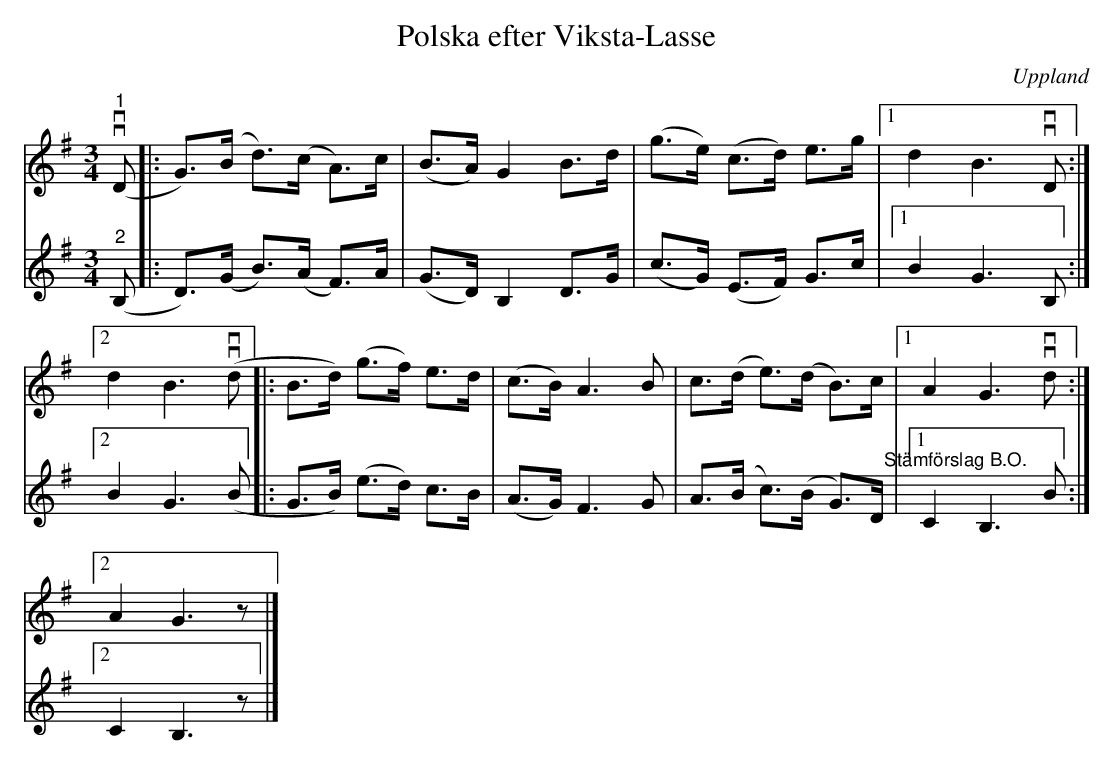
X:1
T:Polska efter Viksta-Lasse
O:Uppland
L:1/8
M:3/4
K:G
V:1
"^1"vv (D |: G>)(B d>)(c A>)c | (B>A) G2 B>d | (g>e) (c>d) e>g |1 d2 B3vv D :|2
d2 B3vv (d |: B>d) (g>f) e>d | (c>B) A3 B | c>(d e>)(d B>)c |1 A2 G3vv d :|2
A2 G3 z |]
V:2
"^2" (B, |: D>)(G B>)(A F>)A | (G>D) B,2 D>G | (c>G) (E>F) G>c |1 B2 G3 B, :|2 B2 G3 (B |:
G>B) (e>d) c>B | (A>G) F3 G | A>(B c>)(B G>)D "^Stämförslag B.O." |1 C2 B,3 B :|2 C2 B,3 z |]
